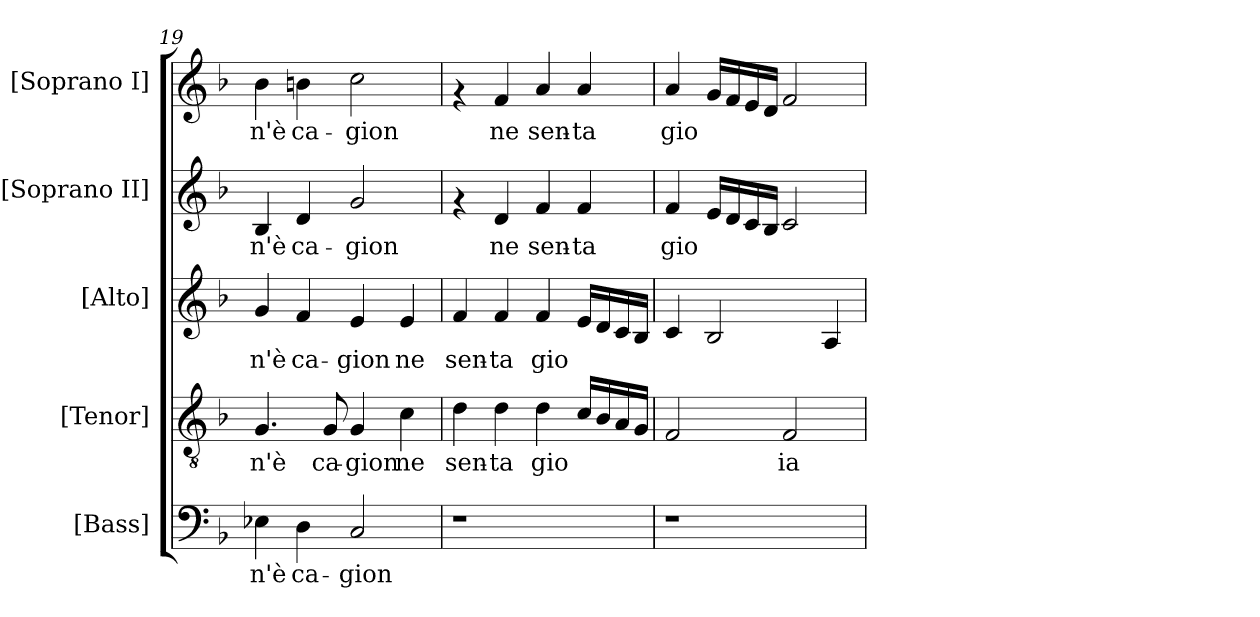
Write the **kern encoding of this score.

**kern	**text	**kern	**text	**kern	**text	**kern	**text	**kern	**text
*part5	*part5	*part4	*part4	*part3	*part3	*part2	*part2	*part1	*part1
*staff5	*staff5	*staff4	*staff4	*staff3	*staff3	*staff2	*staff2	*staff1	*staff1
*I"[Bass]	*	*I"[Tenor]	*	*I"[Alto]	*	*I"[Soprano II]	*	*I"[Soprano I]	*
*clefF4	*	*clefGv2	*	*clefG2	*	*clefG2	*	*clefG2	*
*k[b-]	*	*k[b-]	*	*k[b-]	*	*k[b-]	*	*k[b-]	*
*F:	*	*F:	*	*F:	*	*F:	*	*F:	*
=19	=19	=19	=19	=19	=19	=19	=19	=19	=19
!	!LO:LY:b:cj	!	!LO:LY:b:cj	!	!LO:LY:b:cj	!	!LO:LY:b:cj	!	!LO:LY:b:cj
4E-X\	n'è	4.G/	n'è	4g/	n'è	4B-/	n'è	4b-\	n'è
!	!LO:LY:b:cj	!	!	!	!LO:LY:b:cj	!	!LO:LY:b:cj	!	!LO:LY:b:cj
4D\	ca-	.	.	4f/	ca-	4d/	ca-	4bn\	ca-
!	!	!	!LO:LY:b:cj	!	!	!	!	!	!
.	.	8G/	ca-	.	.	.	.	.	.
!	!LO:LY:b:cj	!	!LO:LY:b:cj	!	!LO:LY:b:cj	!	!LO:LY:b:cj	!	!LO:LY:b:cj
2C/	-gion	4G/	-gion	4e/	-gion	2g/	-gion	2cc\	-gion
!	!	!	!LO:LY:b:cj	!	!LO:LY:b:cj	!	!	!	!
.	.	4c\	ne	4e/	ne	.	.	.	.
!!LO:PB:g=z
=20	=20	=20	=20	=20	=20	=20	=20	=20	=20
!	!	!	!LO:LY:b:cj	!	!LO:LY:b:cj	!	!	!	!
1r	.	4d\	sen-	4f/	sen-	4rf	.	4rf	.
!	!	!	!LO:LY:b:cj	!	!LO:LY:b:cj	!	!LO:LY:b:cj	!	!LO:LY:b:cj
.	.	4d\	-ta	4f/	-ta	4d/	ne	4f/	ne
!	!	!	!LO:LY:b:cj	!	!LO:LY:b:cj	!	!LO:LY:b:cj	!	!LO:LY:b:cj
.	.	4d\	gio-	4f/	gio-	4f/	sen-	4a/	sen-
!	!	!	!LO:LY:b:cj	!	!LO:LY:b:cj	!	!LO:LY:b:cj	!	!LO:LY:b:cj
.	.	16c/L	--	16e/L	--	4f/	-ta	4a/	-ta
!	!	!	!LO:LY:b:cj	!	!LO:LY:b:cj	!	!	!	!
.	.	16B-/	--	16d/	--	.	.	.	.
!	!	!	!LO:LY:b:cj	!	!LO:LY:b:cj	!	!	!	!
.	.	16A/	--	16c/	--	.	.	.	.
!	!	!	!LO:LY:b:cj	!	!LO:LY:b:cj	!	!	!	!
.	.	16G/J	--	16B-/J	--	.	.	.	.
=21	=21	=21	=21	=21	=21	=21	=21	=21	=21
!	!	!	!LO:LY:b:cj	!	!LO:LY:b:cj	!	!LO:LY:b:cj	!	!LO:LY:b:cj
1r	.	2F/	--	4c/	--	4f/	gio-	4a/	gio-
!	!	!	!	!	!LO:LY:b:cj	!	!LO:LY:b:cj	!	!LO:LY:b:cj
.	.	.	.	2B-/	--	16e/L	--	16g/L	--
!	!	!	!	!	!	!	!LO:LY:b:cj	!	!LO:LY:b:cj
.	.	.	.	.	.	16d/	--	16f/	--
!	!	!	!	!	!	!	!LO:LY:b:cj	!	!LO:LY:b:cj
.	.	.	.	.	.	16c/	--	16e/	--
!	!	!	!	!	!	!	!LO:LY:b:cj	!	!LO:LY:b:cj
.	.	.	.	.	.	16B-/J	--	16d/J	--
!	!	!	!LO:LY:b:cj	!	!	!	!LO:LY:b:cj	!	!LO:LY:b:cj
.	.	2F/	-ia	.	.	2c/	--	2f/	--
!	!	!	!	!	!LO:LY:b:cj	!	!	!	!
.	.	.	.	4A/	--	.	.	.	.
=	=	=	=	=	=	=	=	=	=
*-	*-	*-	*-	*-	*-	*-	*-	*-	*-
